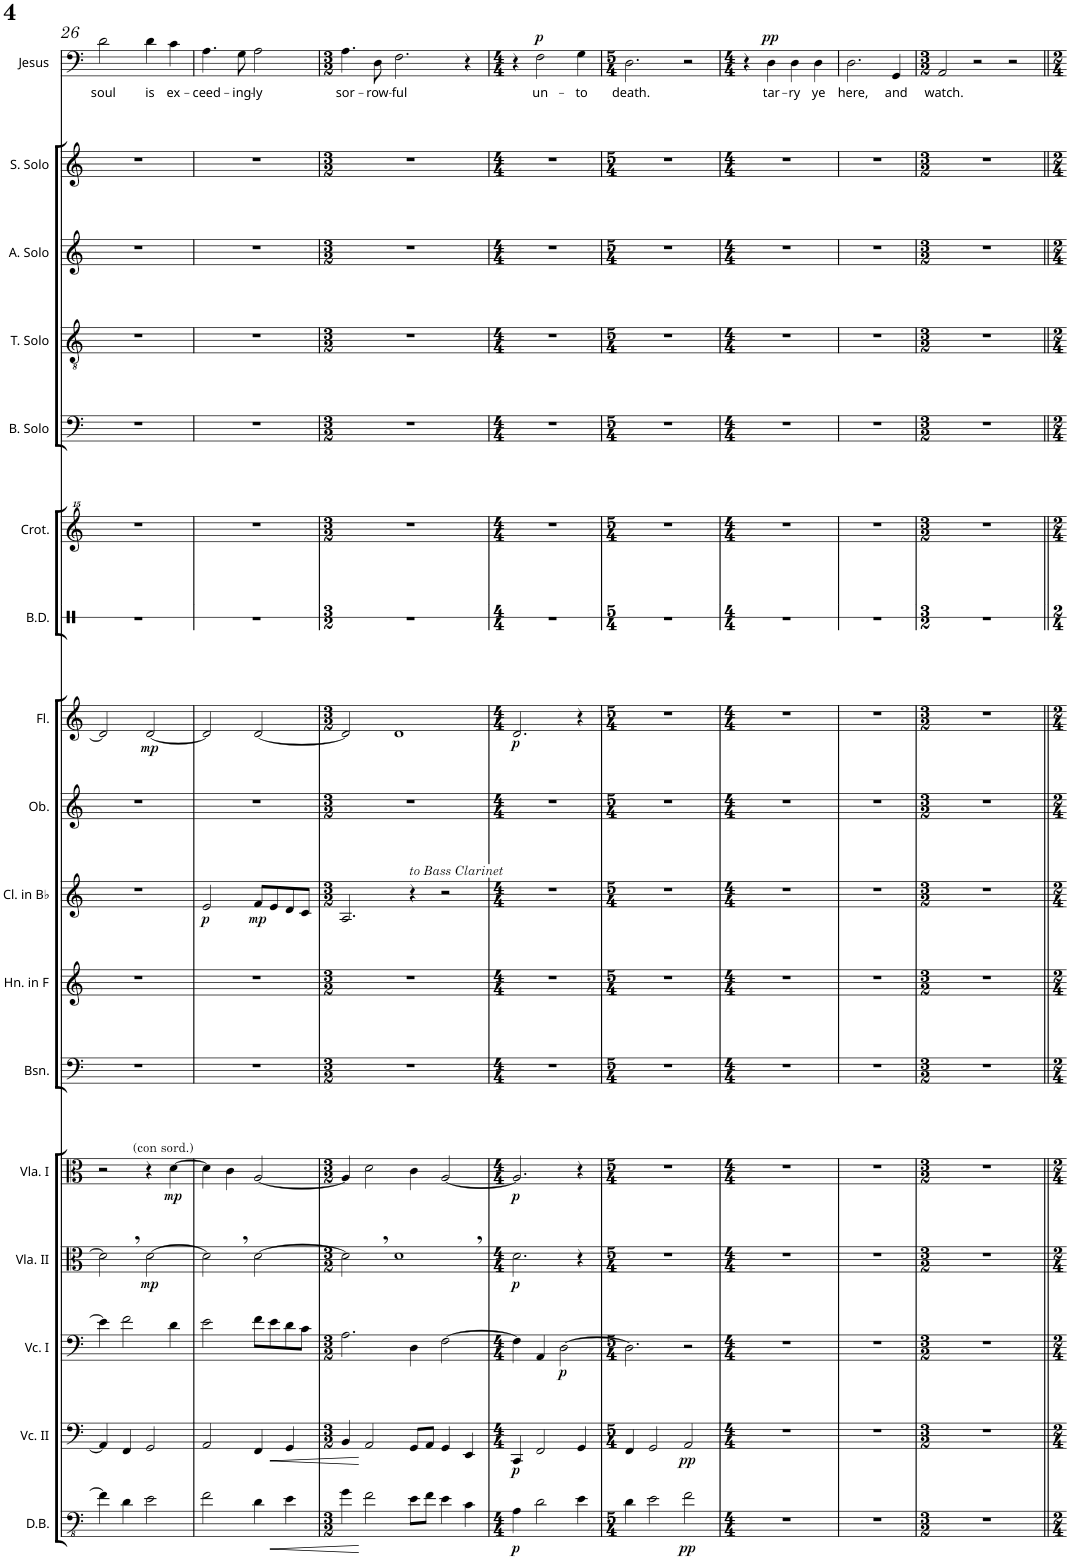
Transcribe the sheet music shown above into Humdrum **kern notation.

**kern	**dynam	**kern	**dynam	**kern	**dynam	**kern	**dynam	**kern	**dynam	**kern	**kern	**kern	**dynam	**kern	**kern	**dynam	**kern	**kern	**kern	**kern	**kern	**kern	**kern	**text	**dynam
*part17	*part17	*part16	*part16	*part15	*part15	*part14	*part14	*part13	*part13	*part12	*part11	*part10	*part10	*part9	*part8	*part8	*part7	*part6	*part5	*part4	*part3	*part2	*part1	*part1	*part1
*staff17	*staff17	*staff16	*staff16	*staff15	*staff15	*staff14	*staff14	*staff13	*staff13	*staff12	*staff11	*staff10	*staff10	*staff9	*staff8	*staff8	*staff7	*staff6	*staff5	*staff4	*staff3	*staff2	*staff1	*staff1	*staff1
*I"Double Bass	*	*I"Violoncello II	*	*I"Violoncello I	*	*I"Viola II	*	*I"Viola I	*	*I"Bassoon	*I"Horn in F	*I"Clarinet in Bb	*	*I"Oboe	*I"Flute	*	*I"Bass Drum	*I"Crotales	*I"Bass Solo	*I"Tenor Solo	*I"Alto Solo	*I"Soprano Solo	*I"Jesus (Baritone Solo)	*	*
*I'D.B.	*	*I'Vc. II	*	*I'Vc. I	*	*I'Vla. II	*	*I'Vla. I	*	*I'Bsn.	*I'Hn. in F	*I'Cl. in Bb	*	*I'Ob.	*I'Fl.	*	*I'B.D.	*I'Crot.	*I'B. Solo	*I'T. Solo	*I'A. Solo	*I'S. Solo	*I'Jesus	*	*
!!LO:PB:g=z
*clefFv4	*	*clefF4	*	*clefF4	*	*clefC3	*	*clefC3	*	*clefF4	*clefG2	*clefG2	*	*clefG2	*clefG2	*	*clefX	*clefG^^2	*clefF4	*clefGv2	*clefG2	*clefG2	*clefF4	*	*
*Trd7c12	*	*	*	*	*	*	*	*	*	*	*Trd4c7	*Trd1c2	*	*	*	*	*	*	*	*	*	*	*	*	*
*k[]	*	*k[]	*	*k[]	*	*k[]	*	*k[]	*	*k[]	*k[]	*k[]	*	*k[]	*k[]	*	*k[]	*k[]	*k[]	*k[]	*k[]	*k[]	*k[]	*	*
*M4/4	*	*M4/4	*	*M4/4	*	*M4/4	*	*M4/4	*	*M4/4	*M4/4	*M4/4	*	*M4/4	*M4/4	*	*M4/4	*M4/4	*M4/4	*M4/4	*M4/4	*M4/4	*M4/4	*	*
=26	=26	=26	=26	=26	=26	=26	=26	=26	=26	=26	=26	=26	=26	=26	=26	=26	=26	=26	=26	=26	=26	=26	=26	=26	=26
!	!	!	!	!	!	!	!	!	!	!	!	!	!	!	!	!	!	!	!	!	!	!	!	!LO:LY:b	!
4F\]	.	4AA/]	.	4e\]	.	2d,\]	.	2r	.	1r	1r	1r	.	1r	2d/]	.	1r	1r	1r	1r	1r	1r	2d\	soul	.
4D\	.	4FF/	.	2f\	.	.	.	.	.	.	.	.	.	.	.	.	.	.	.	.	.	.	.	.	.
!	!	!	!	!	!	!	!LO:DY:b	!	!	!	!	!	!	!	!	!LO:DY:b	!	!	!	!	!	!	!	!LO:LY:b	!
2E\	.	2GG/	.	.	.	[2d\	mp	4r	.	.	.	.	.	.	[2d/	mp	.	.	.	.	.	.	4d\	is	.
!	!	!	!	!	!	!	!	!LO:TX:a:t=(con sord.)	!	!	!	!	!	!	!	!	!	!	!	!	!	!	!	!	!
!	!	!	!	!	!	!	!	!	!LO:DY:b	!	!	!	!	!	!	!	!	!	!	!	!	!	!	!LO:LY:b	!
.	.	.	.	4d\	.	.	.	[4d\	mp	.	.	.	.	.	.	.	.	.	.	.	.	.	4c\	ex-	.
=27	=27	=27	=27	=27	=27	=27	=27	=27	=27	=27	=27	=27	=27	=27	=27	=27	=27	=27	=27	=27	=27	=27	=27	=27	=27
!	!	!	!	!	!	!	!	!	!	!	!	!	!LO:DY:b	!	!	!	!	!	!	!	!	!	!	!LO:LY:b	!
2F\	.	2AA/	.	2e\	.	2d,\]	.	4d\]	.	1r	1r	2e/	p	1r	2d/]	.	1r	1r	1r	1r	1r	1r	4.A\	-ceed-	.
.	.	.	.	.	.	.	.	4c\	.	.	.	.	.	.	.	.	.	.	.	.	.	.	.	.	.
!	!	!	!	!	!	!	!	!	!	!	!	!	!	!	!	!	!	!	!	!	!	!	!	!LO:LY:b	!
.	.	.	.	.	.	.	.	.	.	.	.	.	.	.	.	.	.	.	.	.	.	.	8G\	-ing-	.
!	!	!	!	!	!	!	!	!	!	!	!	!	!LO:DY:b	!	!	!	!	!	!	!	!	!	!	!LO:LY:b	!
4D\	.	4FF/	.	8f\L	.	[2d\	.	[2A/	.	.	.	8f/L	mp	.	[2d/	.	.	.	.	.	.	.	2A\	-ly	.
.	.	.	.	8e\	.	.	.	.	.	.	.	8e/	.	.	.	.	.	.	.	.	.	.	.	.	.
!	!	!	!LO:HP:b	!	!	!	!	!	!	!	!	!	!	!	!	!	!	!	!	!	!	!	!	!	!
4E\	.	4GG/	<	8d\	.	.	.	.	.	.	.	8d/	.	.	.	.	.	.	.	.	.	.	.	.	.
.	.	.	.	8c\J	.	.	.	.	.	.	.	8c/J	.	.	.	.	.	.	.	.	.	.	.	.	.
=28	=28	=28	=28	=28	=28	=28	=28	=28	=28	=28	=28	=28	=28	=28	=28	=28	=28	=28	=28	=28	=28	=28	=28	=28	=28
*M3/2	*	*M3/2	*	*M3/2	*	*M3/2	*	*M3/2	*	*M3/2	*M3/2	*M3/2	*	*M3/2	*M3/2	*	*M3/2	*M3/2	*M3/2	*M3/2	*M3/2	*M3/2	*M3/2	*	*
!	!	!	!	!	!	!	!	!	!	!	!	!	!	!	!	!	!	!	!	!	!	!	!	!LO:LY:b	!
4G\	.	4BB/	.	2.A\	.	2d,\]	.	4A/]	.	1.r	1.r	2.A/	.	1.r	2d/]	.	1.r	1.r	1.r	1.r	1.r	1.r	4.A\	sor-	.
2F\	.	2AA/	[	.	.	.	.	2d\	.	.	.	.	.	.	.	.	.	.	.	.	.	.	.	.	.
!	!	!	!	!	!	!	!	!	!	!	!	!	!	!	!	!	!	!	!	!	!	!	!	!LO:LY:b	!
.	.	.	.	.	.	.	.	.	.	.	.	.	.	.	.	.	.	.	.	.	.	.	8D\	-row-	.
!	!	!	!	!	!	!	!	!	!	!	!	!	!	!	!	!	!	!	!	!	!	!	!	!LO:LY:b	!
.	.	.	.	.	.	1d,	.	.	.	.	.	.	.	.	1d	.	.	.	.	.	.	.	2.F\	-ful	.
!	!	!	!	!	!	!	!	!	!	!	!	!LO:TX:a:i:t=to Bass Clarinet	!	!	!	!	!	!	!	!	!	!	!	!	!
8E\L	.	8GG/L	.	4D\	.	.	.	4c\	.	.	.	4r	.	.	.	.	.	.	.	.	.	.	.	.	.
8F\J	.	8AA/J	.	.	.	.	.	.	.	.	.	.	.	.	.	.	.	.	.	.	.	.	.	.	.
4E\	.	4GG/	.	[2F\	.	.	.	[2A/	.	.	.	2r	.	.	.	.	.	.	.	.	.	.	.	.	.
4C\	.	4EE/	.	.	.	.	.	.	.	.	.	.	.	.	.	.	.	.	.	.	.	.	4r	.	.
=29	=29	=29	=29	=29	=29	=29	=29	=29	=29	=29	=29	=29	=29	=29	=29	=29	=29	=29	=29	=29	=29	=29	=29	=29	=29
*M4/4	*	*M4/4	*	*M4/4	*	*M4/4	*	*M4/4	*	*M4/4	*M4/4	*M4/4	*	*M4/4	*M4/4	*	*M4/4	*M4/4	*M4/4	*M4/4	*M4/4	*M4/4	*M4/4	*	*
!	!LO:DY:b	!	!LO:DY:b	!	!	!	!LO:DY:b	!	!LO:DY:b	!	!	!	!	!	!	!LO:DY:b	!	!	!	!	!	!	!	!	!
4AA\	p	4CC/	p	4F\]	.	2.d\	p	2.A/]	p	1r	1r	1r	.	1r	2.d/	p	1r	1r	1r	1r	1r	1r	4r	.	.
!	!	!	!	!	!	!	!	!	!	!	!	!	!	!	!	!	!	!	!	!	!	!	!	!LO:LY:b	!LO:DY:a
2D\	.	2FF/	.	4AA/	.	.	.	.	.	.	.	.	.	.	.	.	.	.	.	.	.	.	2F\	un-	p
!	!	!	!	!	!LO:DY:b	!	!	!	!	!	!	!	!	!	!	!	!	!	!	!	!	!	!	!	!
.	.	.	.	[2D\	p	.	.	.	.	.	.	.	.	.	.	.	.	.	.	.	.	.	.	.	.
!	!	!	!	!	!	!	!	!	!	!	!	!	!	!	!	!	!	!	!	!	!	!	!	!LO:LY:b	!
4E\	.	4GG/	.	.	.	4r	.	4r	.	.	.	.	.	.	4r	.	.	.	.	.	.	.	4G\	-to	.
=30	=30	=30	=30	=30	=30	=30	=30	=30	=30	=30	=30	=30	=30	=30	=30	=30	=30	=30	=30	=30	=30	=30	=30	=30	=30
*M5/4	*	*M5/4	*	*M5/4	*	*M5/4	*	*M5/4	*	*M5/4	*M5/4	*M5/4	*	*M5/4	*M5/4	*	*M5/4	*M5/4	*M5/4	*M5/4	*M5/4	*M5/4	*M5/4	*	*
!	!	!	!	!	!	!	!	!	!	!	!	!	!	!	!	!	!	!	!	!	!	!	!	!LO:LY:b	!
4D\	.	4FF/	.	2.D\]	.	4%5r	.	4%5r	.	4%5r	4%5r	4%5r	.	4%5r	4%5r	.	4%5r	4%5r	4%5r	4%5r	4%5r	4%5r	2.D\	death.	.
2E\	.	2GG/	.	.	.	.	.	.	.	.	.	.	.	.	.	.	.	.	.	.	.	.	.	.	.
!	!LO:DY:b	!	!LO:DY:b	!	!	!	!	!	!	!	!	!	!	!	!	!	!	!	!	!	!	!	!	!	!
2F\	pp	2AA/	pp	2r	.	.	.	.	.	.	.	.	.	.	.	.	.	.	.	.	.	.	2r	.	.
=31	=31	=31	=31	=31	=31	=31	=31	=31	=31	=31	=31	=31	=31	=31	=31	=31	=31	=31	=31	=31	=31	=31	=31	=31	=31
*M4/4	*	*M4/4	*	*M4/4	*	*M4/4	*	*M4/4	*	*M4/4	*M4/4	*M4/4	*	*M4/4	*M4/4	*	*M4/4	*M4/4	*M4/4	*M4/4	*M4/4	*M4/4	*M4/4	*	*
1r	.	1r	.	1r	.	1r	.	1r	.	1r	1r	1r	.	1r	1r	.	1r	1r	1r	1r	1r	1r	4r	.	.
!	!	!	!	!	!	!	!	!	!	!	!	!	!	!	!	!	!	!	!	!	!	!	!	!LO:LY:b	!LO:DY:a
.	.	.	.	.	.	.	.	.	.	.	.	.	.	.	.	.	.	.	.	.	.	.	4D\	tar-	pp
!	!	!	!	!	!	!	!	!	!	!	!	!	!	!	!	!	!	!	!	!	!	!	!	!LO:LY:b	!
.	.	.	.	.	.	.	.	.	.	.	.	.	.	.	.	.	.	.	.	.	.	.	4D\	-ry	.
!	!	!	!	!	!	!	!	!	!	!	!	!	!	!	!	!	!	!	!	!	!	!	!	!LO:LY:b	!
.	.	.	.	.	.	.	.	.	.	.	.	.	.	.	.	.	.	.	.	.	.	.	4D\	ye	.
=32	=32	=32	=32	=32	=32	=32	=32	=32	=32	=32	=32	=32	=32	=32	=32	=32	=32	=32	=32	=32	=32	=32	=32	=32	=32
!	!	!	!	!	!	!	!	!	!	!	!	!	!	!	!	!	!	!	!	!	!	!	!	!LO:LY:b	!
1r	.	1r	.	1r	.	1r	.	1r	.	1r	1r	1r	.	1r	1r	.	1r	1r	1r	1r	1r	1r	2.D\	here,	.
!	!	!	!	!	!	!	!	!	!	!	!	!	!	!	!	!	!	!	!	!	!	!	!	!LO:LY:b	!
.	.	.	.	.	.	.	.	.	.	.	.	.	.	.	.	.	.	.	.	.	.	.	4GG/	and	.
=33	=33	=33	=33	=33	=33	=33	=33	=33	=33	=33	=33	=33	=33	=33	=33	=33	=33	=33	=33	=33	=33	=33	=33	=33	=33
*M3/2	*	*M3/2	*	*M3/2	*	*M3/2	*	*M3/2	*	*M3/2	*M3/2	*M3/2	*	*M3/2	*M3/2	*	*M3/2	*M3/2	*M3/2	*M3/2	*M3/2	*M3/2	*M3/2	*	*
!	!	!	!	!	!	!	!	!	!	!	!	!	!	!	!	!	!	!	!	!	!	!	!	!LO:LY:b	!
1.r	.	1.r	.	1.r	.	1.r	.	1.r	.	1.r	1.r	1.r	.	1.r	1.r	.	1.r	1.r	1.r	1.r	1.r	1.r	2AA/	watch.	.
.	.	.	.	.	.	.	.	.	.	.	.	.	.	.	.	.	.	.	.	.	.	.	2r	.	.
.	.	.	.	.	.	.	.	.	.	.	.	.	.	.	.	.	.	.	.	.	.	.	2r	.	.
=||	=||	=||	=||	=||	=||	=||	=||	=||	=||	=||	=||	=||	=||	=||	=||	=||	=||	=||	=||	=||	=||	=||	=||	=||	=||
*-	*-	*-	*-	*-	*-	*-	*-	*-	*-	*-	*-	*-	*-	*-	*-	*-	*-	*-	*-	*-	*-	*-	*-	*-	*-
